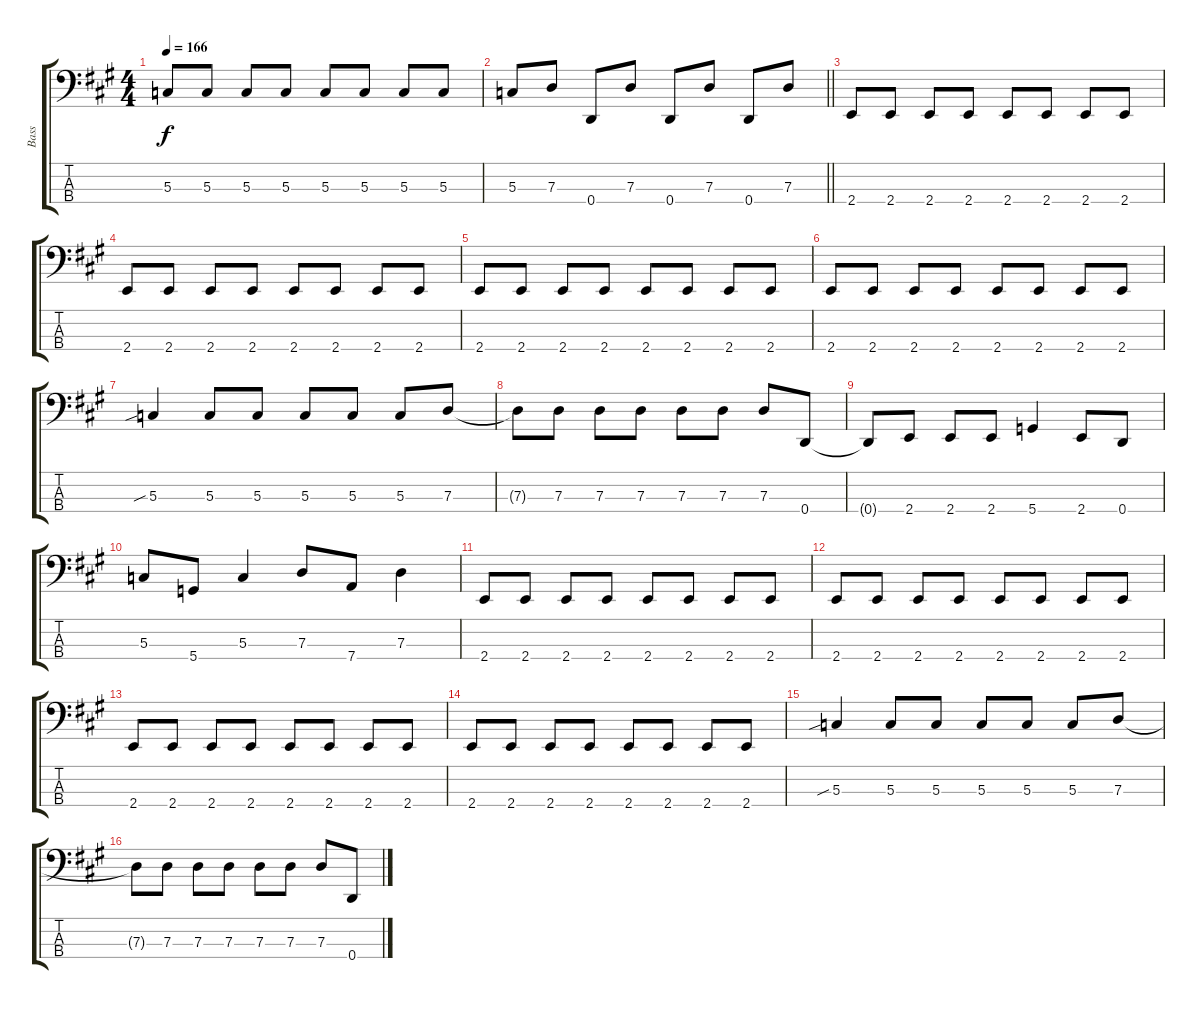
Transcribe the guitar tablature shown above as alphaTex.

\track ("Bass" "Bass") {instrument electricbasspick}
\staff {score tabs}
\tuning (F2 C2 G1 D1) {hide}
\ts (4 4)
\tempo 166
\clef f4
\ks a
5.3{t}.8{dy f} 5.3.8 5.3.8 5.3.8 5.3.8 5.3.8 5.3.8 5.3.8 |
\barLineRight lightlight
5.3.8 7.3.8 0.4.8 7.3.8 0.4.8 7.3.8 0.4.8 7.3.8 |
2.4.8 2.4.8 2.4.8 2.4.8 2.4.8 2.4.8 2.4.8 2.4.8 |
2.4.8 2.4.8 2.4.8 2.4.8 2.4.8 2.4.8 2.4.8 2.4.8 |
2.4.8 2.4.8 2.4.8 2.4.8 2.4.8 2.4.8 2.4.8 2.4.8 |
2.4.8 2.4.8 2.4.8 2.4.8 2.4.8 2.4.8 2.4.8 2.4.8 |
5.3{sib}.4 5.3.8 5.3.8 5.3.8 5.3.8 5.3.8 7.3.8 |
7.3{t}.8 7.3.8 7.3.8 7.3.8 7.3.8 7.3.8 7.3.8 0.4.8 |
0.4{t}.8 2.4.8 2.4.8 2.4.8 5.4.4 2.4.8 0.4.8 |
5.3.8 5.4.8 5.3.4 7.3.8 7.4.8 7.3.4 |
2.4.8 2.4.8 2.4.8 2.4.8 2.4.8 2.4.8 2.4.8 2.4.8 |
2.4.8 2.4.8 2.4.8 2.4.8 2.4.8 2.4.8 2.4.8 2.4.8 |
2.4.8 2.4.8 2.4.8 2.4.8 2.4.8 2.4.8 2.4.8 2.4.8 |
2.4.8 2.4.8 2.4.8 2.4.8 2.4.8 2.4.8 2.4.8 2.4.8 |
5.3{sib}.4 5.3.8 5.3.8 5.3.8 5.3.8 5.3.8 7.3.8 |
7.3{t}.8 7.3.8 7.3.8 7.3.8 7.3.8 7.3.8 7.3.8 0.4.8
